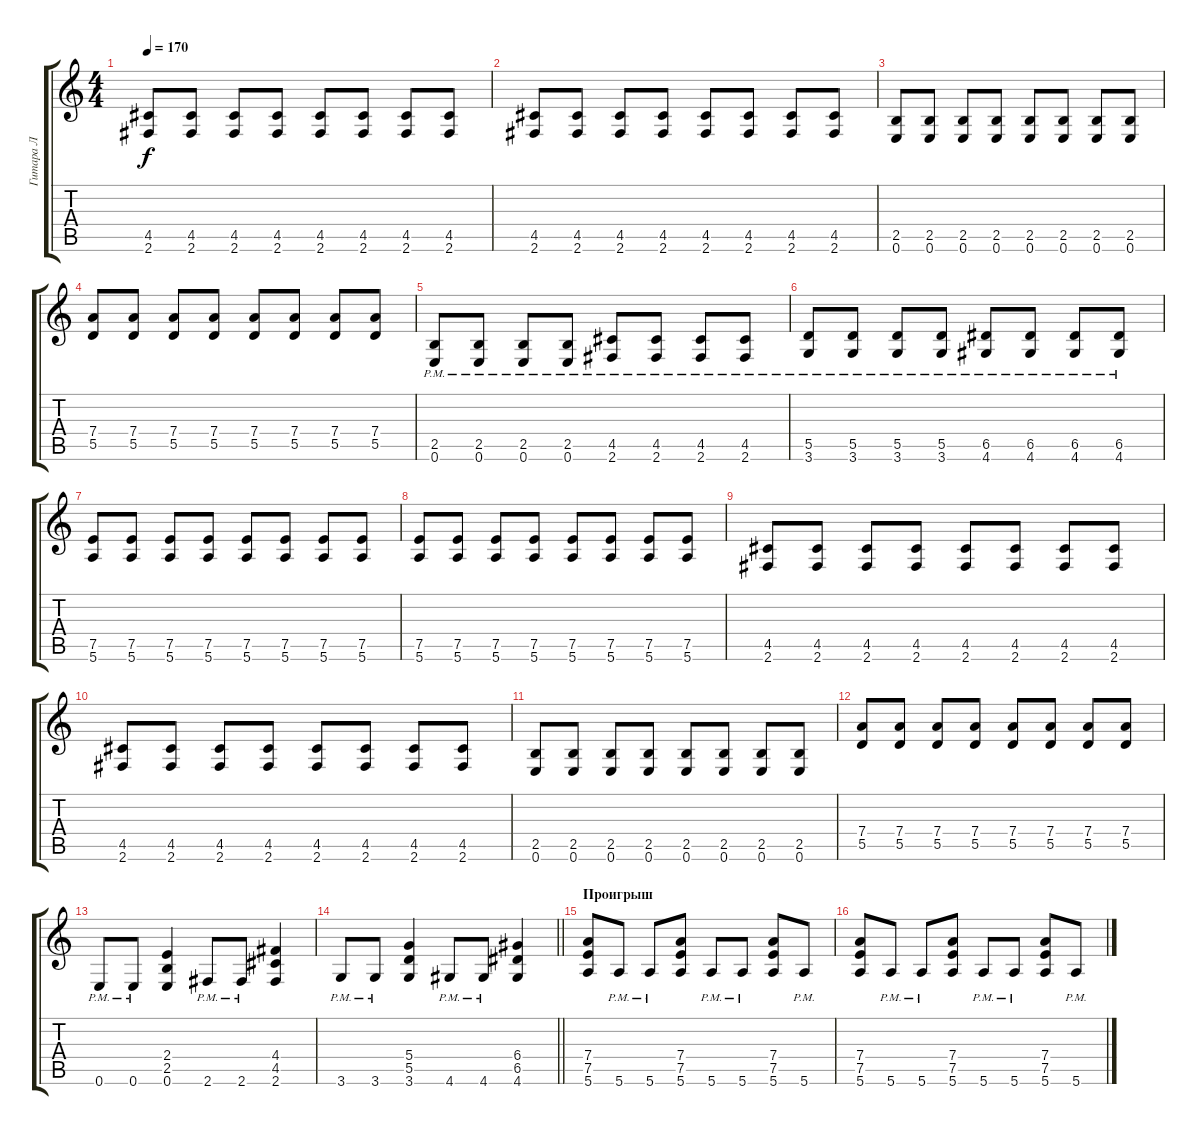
\track ("Гитара Л" "Гитара Л") {instrument distortionguitar}
\staff {score tabs}
\tuning (E4 B3 G3 D3 A2 E2) {hide}
\ts (4 4)
\tempo 170
\clef g2
\ks c
(4.5 2.6).8{dy f} (4.5 2.6).8 (4.5 2.6).8 (4.5 2.6).8 (4.5 2.6).8 (4.5 2.6).8 (4.5 2.6).8 (4.5 2.6).8 |
(4.5 2.6).8 (4.5 2.6).8 (4.5 2.6).8 (4.5 2.6).8 (4.5 2.6).8 (4.5 2.6).8 (4.5 2.6).8 (4.5 2.6).8 |
(2.5 0.6).8 (2.5 0.6).8 (2.5 0.6).8 (2.5 0.6).8 (2.5 0.6).8 (2.5 0.6).8 (2.5 0.6).8 (2.5 0.6).8 |
(7.4 5.5).8 (7.4 5.5).8 (7.4 5.5).8 (7.4 5.5).8 (7.4 5.5).8 (7.4 5.5).8 (7.4 5.5).8 (7.4 5.5).8 |
(2.5{pm} 0.6{pm}).8 (2.5{pm} 0.6{pm}).8 (2.5{pm} 0.6{pm}).8 (2.5{pm} 0.6{pm}).8 (4.5{pm} 2.6{pm}).8 (4.5{pm} 2.6{pm}).8 (4.5{pm} 2.6{pm}).8 (4.5{pm} 2.6{pm}).8 |
(5.5{pm} 3.6{pm}).8 (5.5{pm} 3.6{pm}).8 (5.5{pm} 3.6{pm}).8 (5.5{pm} 3.6{pm}).8 (6.5{pm} 4.6{pm}).8 (6.5{pm} 4.6{pm}).8 (6.5{pm} 4.6{pm}).8 (6.5{pm} 4.6{pm}).8 |
(7.5 5.6).8 (7.5 5.6).8 (7.5 5.6).8 (7.5 5.6).8 (7.5 5.6).8 (7.5 5.6).8 (7.5 5.6).8 (7.5 5.6).8 |
(7.5 5.6).8 (7.5 5.6).8 (7.5 5.6).8 (7.5 5.6).8 (7.5 5.6).8 (7.5 5.6).8 (7.5 5.6).8 (7.5 5.6).8 |
(4.5 2.6).8 (4.5 2.6).8 (4.5 2.6).8 (4.5 2.6).8 (4.5 2.6).8 (4.5 2.6).8 (4.5 2.6).8 (4.5 2.6).8 |
(4.5 2.6).8 (4.5 2.6).8 (4.5 2.6).8 (4.5 2.6).8 (4.5 2.6).8 (4.5 2.6).8 (4.5 2.6).8 (4.5 2.6).8 |
(2.5 0.6).8 (2.5 0.6).8 (2.5 0.6).8 (2.5 0.6).8 (2.5 0.6).8 (2.5 0.6).8 (2.5 0.6).8 (2.5 0.6).8 |
(7.4 5.5).8 (7.4 5.5).8 (7.4 5.5).8 (7.4 5.5).8 (7.4 5.5).8 (7.4 5.5).8 (7.4 5.5).8 (7.4 5.5).8 |
0.6{pm}.8 0.6{pm}.8 (2.4 2.5 0.6).4 2.6{pm}.8 2.6{pm}.8 (4.4 4.5 2.6).4 |
\barLineRight lightlight
3.6{pm}.8 3.6{pm}.8 (5.4 5.5 3.6).4 4.6{pm}.8 4.6{pm}.8 (6.4 6.5 4.6).4 |
\section ("" "Проигрыш")
(7.4 7.5 5.6).8 5.6{pm}.8 5.6{pm}.8 (7.4 7.5 5.6).8 5.6{pm}.8 5.6{pm}.8 (7.4 7.5 5.6).8 5.6{pm}.8 |
(7.4 7.5 5.6).8 5.6{pm}.8 5.6{pm}.8 (7.4 7.5 5.6).8 5.6{pm}.8 5.6{pm}.8 (7.4 7.5 5.6).8 5.6{pm}.8
